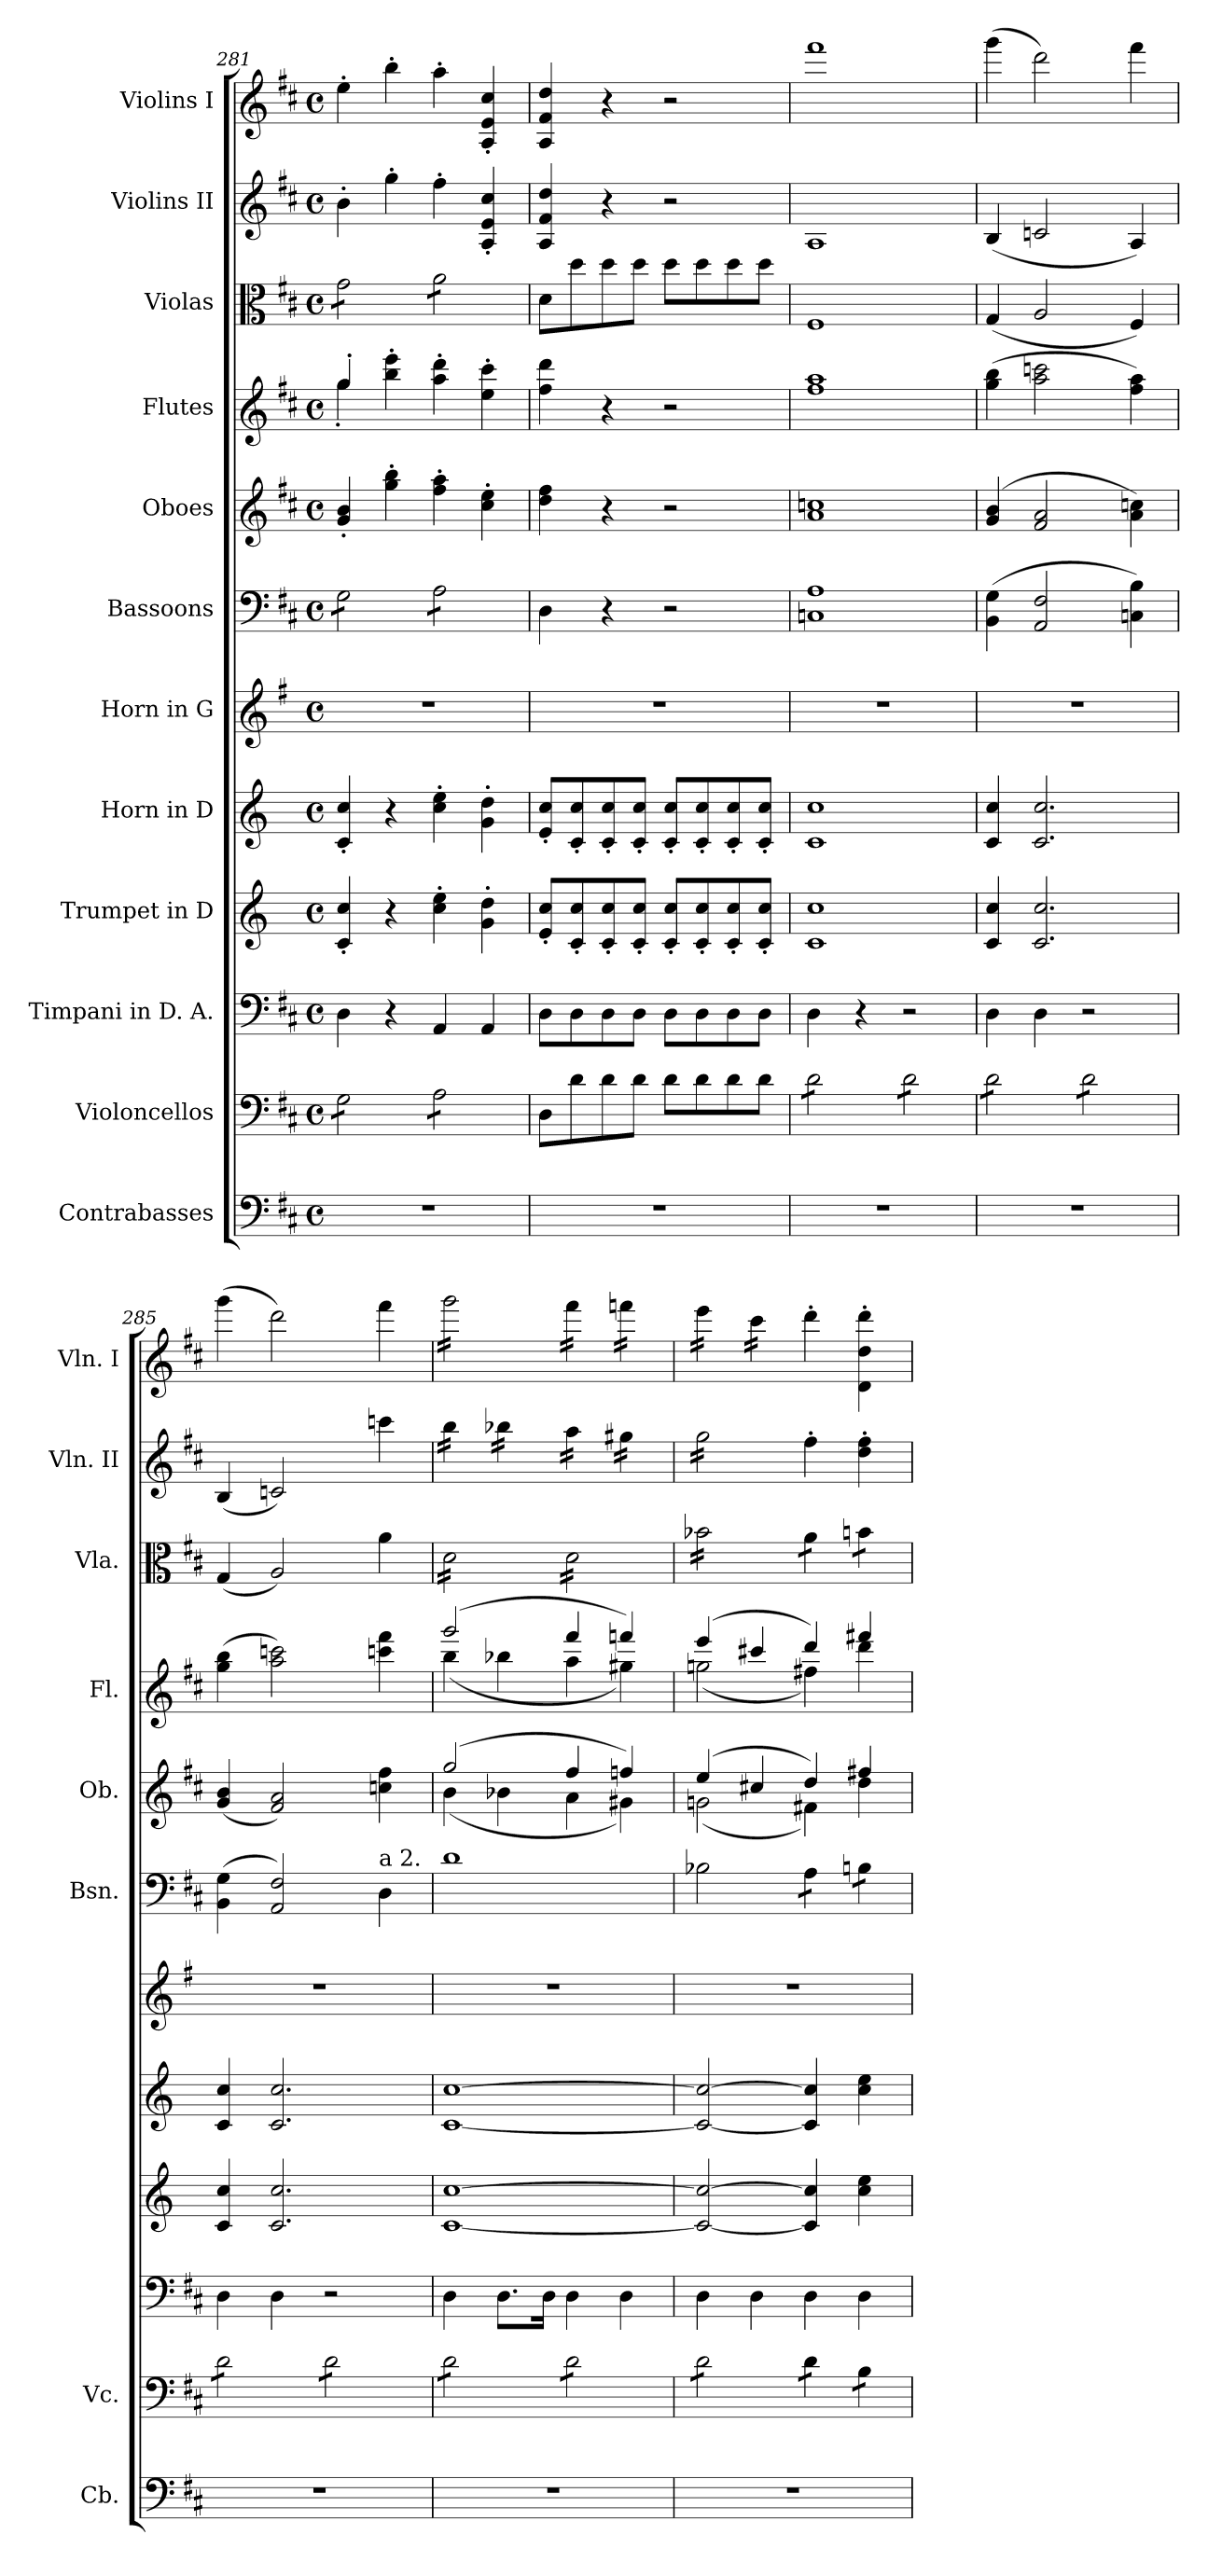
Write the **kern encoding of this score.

**kern	**kern	**kern	**kern	**kern	**kern	**kern	**kern	**kern	**kern	**kern	**kern
*part12	*part11	*part10	*part9	*part8	*part7	*part6	*part5	*part4	*part3	*part2	*part1
*staff12	*staff11	*staff10	*staff9	*staff8	*staff7	*staff6	*staff5	*staff4	*staff3	*staff2	*staff1
*I"Contrabasses	*I"Violoncellos	*I"Timpani in D. A.	*I"Trumpet in D	*I"Horn in D	*I"Horn in G	*I"Bassoons	*I"Oboes	*I"Flutes	*I"Violas	*I"Violins II	*I"Violins I
*I'Cb.	*I'Vc.	*	*	*	*	*I'Bsn.	*I'Ob.	*I'Fl.	*I'Vla.	*I'Vln. II	*I'Vln. I
*clefF4	*clefF4	*clefF4	*clefG2	*clefG2	*clefG2	*clefF4	*clefG2	*clefG2	*clefC3	*clefG2	*clefG2
*ITrd7c12	*	*	*ITrd-1c-2	*ITrd6c10	*ITrd3c5	*	*	*	*	*	*
*k[f#c#]	*k[f#c#]	*k[f#c#]	*k[f#c#]	*k[f#c#]	*k[f#c#]	*k[f#c#]	*k[f#c#]	*k[f#c#]	*k[f#c#]	*k[f#c#]	*k[f#c#]
*M4/4	*M4/4	*M4/4	*M4/4	*M4/4	*M4/4	*M4/4	*M4/4	*M4/4	*M4/4	*M4/4	*M4/4
*met(c)	*met(c)	*met(c)	*met(c)	*met(c)	*met(c)	*met(c)	*met(c)	*met(c)	*met(c)	*met(c)	*met(c)
=281	=281	=281	=281	=281	=281	=281	=281	=281	=281	=281	=281
*	*	*	*	*	*	*	*	*^	*	*	*
*	*tremolo	*	*	*	*	*	*	*	*	*	*	*
*	*	*	*	*	*	*tremolo	*	*	*	*	*	*
*	*	*	*	*	*	*	*	*	*	*tremolo	*	*
1r	8G\L	4D\	4d/' 4dd/'	4D/' 4d/'	1r	8G\L	4g/' 4b/'	4gg'/	4gg'\	8g\L	4b'\	4ee'\
.	8G\	.	.	.	.	8G\	.	.	.	8g\	.	.
.	8G\	4r	4r	4r	.	8G\	4gg\' 4bb\'	4bb\' 4eee\'	2.ryy	8g\	4gg'\	4bb'\
.	8G\J	.	.	.	.	8G\J	.	.	.	8g\J	.	.
.	8A\L	4AA/	4dd\' 4ff#\'	4d\' 4f#\'	.	8A\L	4ff#\' 4aa\'	4aa\' 4ddd\'	.	8a\L	4ff#'\	4aa'\
.	8A\	.	.	.	.	8A\	.	.	.	8a\	.	.
.	8A\	4AA/	4a\' 4ee\'	4A\' 4e\'	.	8A\	4cc#\' 4ee\'	4ee\' 4ccc#\'	.	8a\	4A/' 4e/' 4cc#/'	4A/' 4e/' 4cc#/'
.	8A\J	.	.	.	.	8A\J	.	.	.	8a\J	.	.
*	*	*	*	*	*	*	*	*	*	*Xtremolo	*	*
*	*	*	*	*	*	*Xtremolo	*	*	*	*	*	*
*	*Xtremolo	*	*	*	*	*	*	*	*	*	*	*
*	*	*	*	*	*	*	*	*v	*v	*	*	*
=282	=282	=282	=282	=282	=282	=282	=282	=282	=282	=282	=282
1r	8D\L	8D\L	8f#/' 8dd/'L	8F#/' 8d/'L	1r	4D\	4dd\ 4ff#\	4ff#\ 4ddd\	8d\L	4A/ 4f#/ 4dd/	4A/ 4f#/ 4dd/
.	8d\	8D\	8d/' 8dd/'	8D/' 8d/'	.	.	.	.	8dd\	.	.
.	8d\	8D\	8d/' 8dd/'	8D/' 8d/'	.	4r	4r	4r	8dd\	4r	4r
.	8d\J	8D\J	8d/' 8dd/'J	8D/' 8d/'J	.	.	.	.	8dd\J	.	.
.	8d\L	8D\L	8d/' 8dd/'L	8D/' 8d/'L	.	2r	2r	2r	8dd\L	2r	2r
.	8d\	8D\	8d/' 8dd/'	8D/' 8d/'	.	.	.	.	8dd\	.	.
.	8d\	8D\	8d/' 8dd/'	8D/' 8d/'	.	.	.	.	8dd\	.	.
.	8d\J	8D\J	8d/' 8dd/'J	8D/' 8d/'J	.	.	.	.	8dd\J	.	.
=283	=283	=283	=283	=283	=283	=283	=283	=283	=283	=283	=283
*	*tremolo	*	*	*	*	*	*	*	*	*	*
1r	8d\L	4D\	1d 1dd	1D 1d	1r	1Cn 1A	1a 1ccn	1ff# 1aa	1F#	1A	1fff#
.	8d\	.	.	.	.	.	.	.	.	.	.
.	8d\	4r	.	.	.	.	.	.	.	.	.
.	8d\J	.	.	.	.	.	.	.	.	.	.
.	8d\L	2r	.	.	.	.	.	.	.	.	.
.	8d\	.	.	.	.	.	.	.	.	.	.
.	8d\	.	.	.	.	.	.	.	.	.	.
.	8d\J	.	.	.	.	.	.	.	.	.	.
=284	=284	=284	=284	=284	=284	=284	=284	=284	=284	=284	=284
1r	8d\L	4D\	4d/ 4dd/	4D/ 4d/	1r	(>4BB\ 4G\	(>4g/ 4b/	(>4gg\ 4bb\	(<4G/	(<4B/	(>4ggg\
.	8d\	.	.	.	.	.	.	.	.	.	.
.	8d\	4D\	2.d/ 2.dd/	2.D/ 2.d/	.	2AA/ 2F#/	2f#/ 2a/	2aa\ 2cccn\	2A/	2cn/	2ddd\)
.	8d\J	.	.	.	.	.	.	.	.	.	.
.	8d\L	2r	.	.	.	.	.	.	.	.	.
.	8d\	.	.	.	.	.	.	.	.	.	.
.	8d\	.	.	.	.	4Cn\ 4B\)	4a\ 4ccn\)	4ff#\ 4aa\)	4F#/)	4A/)	4fff#\
.	8d\J	.	.	.	.	.	.	.	.	.	.
!!LO:PB:g=z
=285	=285	=285	=285	=285	=285	=285	=285	=285	=285	=285	=285
1r	8d\L	4D\	4d/ 4dd/	4D/ 4d/	1r	(>4BB\ 4G\	(<4g/ 4b/	(>4gg\ 4bb\	(<4G/	(<4B/	(>4ggg\
.	8d\	.	.	.	.	.	.	.	.	.	.
.	8d\	4D\	2.d/ 2.dd/	2.D/ 2.d/	.	2AA/ 2F#/)	2f#/ 2a/)	2aa\ 2cccn\)	2A/)	2cn/)	2ddd\)
.	8d\J	.	.	.	.	.	.	.	.	.	.
.	8d\L	2r	.	.	.	.	.	.	.	.	.
.	8d\	.	.	.	.	.	.	.	.	.	.
!	!	!	!	!	!	!LO:TX:a:t=a 2.	!	!	!	!	!
.	8d\	.	.	.	.	4D\	4ccn\ 4ff#\	4cccn\ 4fff#\	4a\	4cccn\	4fff#\
.	8d\J	.	.	.	.	.	.	.	.	.	.
=286	=286	=286	=286	=286	=286	=286	=286	=286	=286	=286	=286
*	*	*	*	*	*	*	*^	*^	*	*	*
*	*	*	*	*	*	*	*	*	*	*	*tremolo	*	*
*	*	*	*	*	*	*	*	*	*	*	*	*tremolo	*
*	*	*	*	*	*	*	*	*	*	*	*	*	*tremolo
1r	8d\L	4D\	[1d [1dd	[1D [1d	1r	1d	(>2gg/	(<4b\	(>2ggg/	(<4bb\	16d\LL	16bb\LL	16ggg\LL
.	.	.	.	.	.	.	.	.	.	.	16d\	16bb\	16ggg\
.	8d\	.	.	.	.	.	.	.	.	.	16d\	16bb\	16ggg\
.	.	.	.	.	.	.	.	.	.	.	16d\	16bb\JJ	16ggg\
.	8d\	8.D\L	.	.	.	.	.	4b-X\	.	4bb-X\	16d\	16bb-X\LL	16ggg\
.	.	.	.	.	.	.	.	.	.	.	16d\	16bb-X\	16ggg\
.	8d\J	.	.	.	.	.	.	.	.	.	16d\	16bb-X\	16ggg\
.	.	16D\Jk	.	.	.	.	.	.	.	.	16d\JJ	16bb-X\JJ	16ggg\JJ
.	8d\L	4D\	.	.	.	.	4ff#/	4a\	4fff#/	4aa\	16d\LL	16aa\LL	16fff#\LL
.	.	.	.	.	.	.	.	.	.	.	16d\	16aa\	16fff#\
.	8d\	.	.	.	.	.	.	.	.	.	16d\	16aa\	16fff#\
.	.	.	.	.	.	.	.	.	.	.	16d\	16aa\JJ	16fff#\JJ
.	8d\	4D\	.	.	.	.	4ffn/)	4g#X\)	4fffn/)	4gg#X\)	16d\	16gg#X\LL	16fffn\LL
.	.	.	.	.	.	.	.	.	.	.	16d\	16gg#X\	16fffn\
.	8d\J	.	.	.	.	.	.	.	.	.	16d\	16gg#X\	16fffn\
.	.	.	.	.	.	.	.	.	.	.	16d\JJ	16gg#X\JJ	16fffn\JJ
=287	=287	=287	=287	=287	=287	=287	=287	=287	=287	=287	=287	=287	=287
1r	8d\L	4D\	2d/_ 2dd/_	2D/_ 2d/_	1r	2B-X\	(>4ee/	(<2gn\	(>4eee/	(<2ggn\	16b-X\LL	16gg\LL	16eee\LL
.	.	.	.	.	.	.	.	.	.	.	16b-X\	16gg\	16eee\
.	8d\	.	.	.	.	.	.	.	.	.	16b-X\	16gg\	16eee\
.	.	.	.	.	.	.	.	.	.	.	16b-X\	16gg\	16eee\JJ
.	8d\	4D\	.	.	.	.	4cc#X/	.	4ccc#X/	.	16b-X\	16gg\	16ccc#\LL
.	.	.	.	.	.	.	.	.	.	.	16b-X\	16gg\	16ccc#\
.	8d\J	.	.	.	.	.	.	.	.	.	16b-X\	16gg\	16ccc#\
.	.	.	.	.	.	.	.	.	.	.	16b-X\JJ	16gg\JJ	16ccc#\JJ
*	*	*	*	*	*	*	*	*	*	*	*	*	*Xtremolo
*	*	*	*	*	*	*	*	*	*	*	*	*Xtremolo	*
*	*	*	*	*	*	*tremolo	*	*	*	*	*	*	*
.	8d\L	4D\	4d/] 4dd/]	4D/] 4d/]	.	8A\L	4dd/)	4f#X\)	4ddd/)	4ff#X\)	8a\L	4ff#'\	4ddd'\
.	8d\J	.	.	.	.	8A\J	.	.	.	.	8a\J	.	.
.	8B\L	4D\	4dd\ 4ff#\	4d\ 4f#\	.	8Bn\L	4ff#X/	4dd\	4fff#X/	4ddd\	8bn\L	4dd\' 4ff#\'	4d\' 4dd\' 4ddd\'
.	8B\J	.	.	.	.	8Bn\J	.	.	.	.	8bn\J	.	.
*	*	*	*	*	*	*	*	*	*	*	*Xtremolo	*	*
*	*	*	*	*	*	*Xtremolo	*	*	*	*	*	*	*
*	*Xtremolo	*	*	*	*	*	*	*	*	*	*	*	*
*	*	*	*	*	*	*	*v	*v	*	*	*	*	*
*	*	*	*	*	*	*	*	*v	*v	*	*	*
=	=	=	=	=	=	=	=	=	=	=	=
*-	*-	*-	*-	*-	*-	*-	*-	*-	*-	*-	*-
